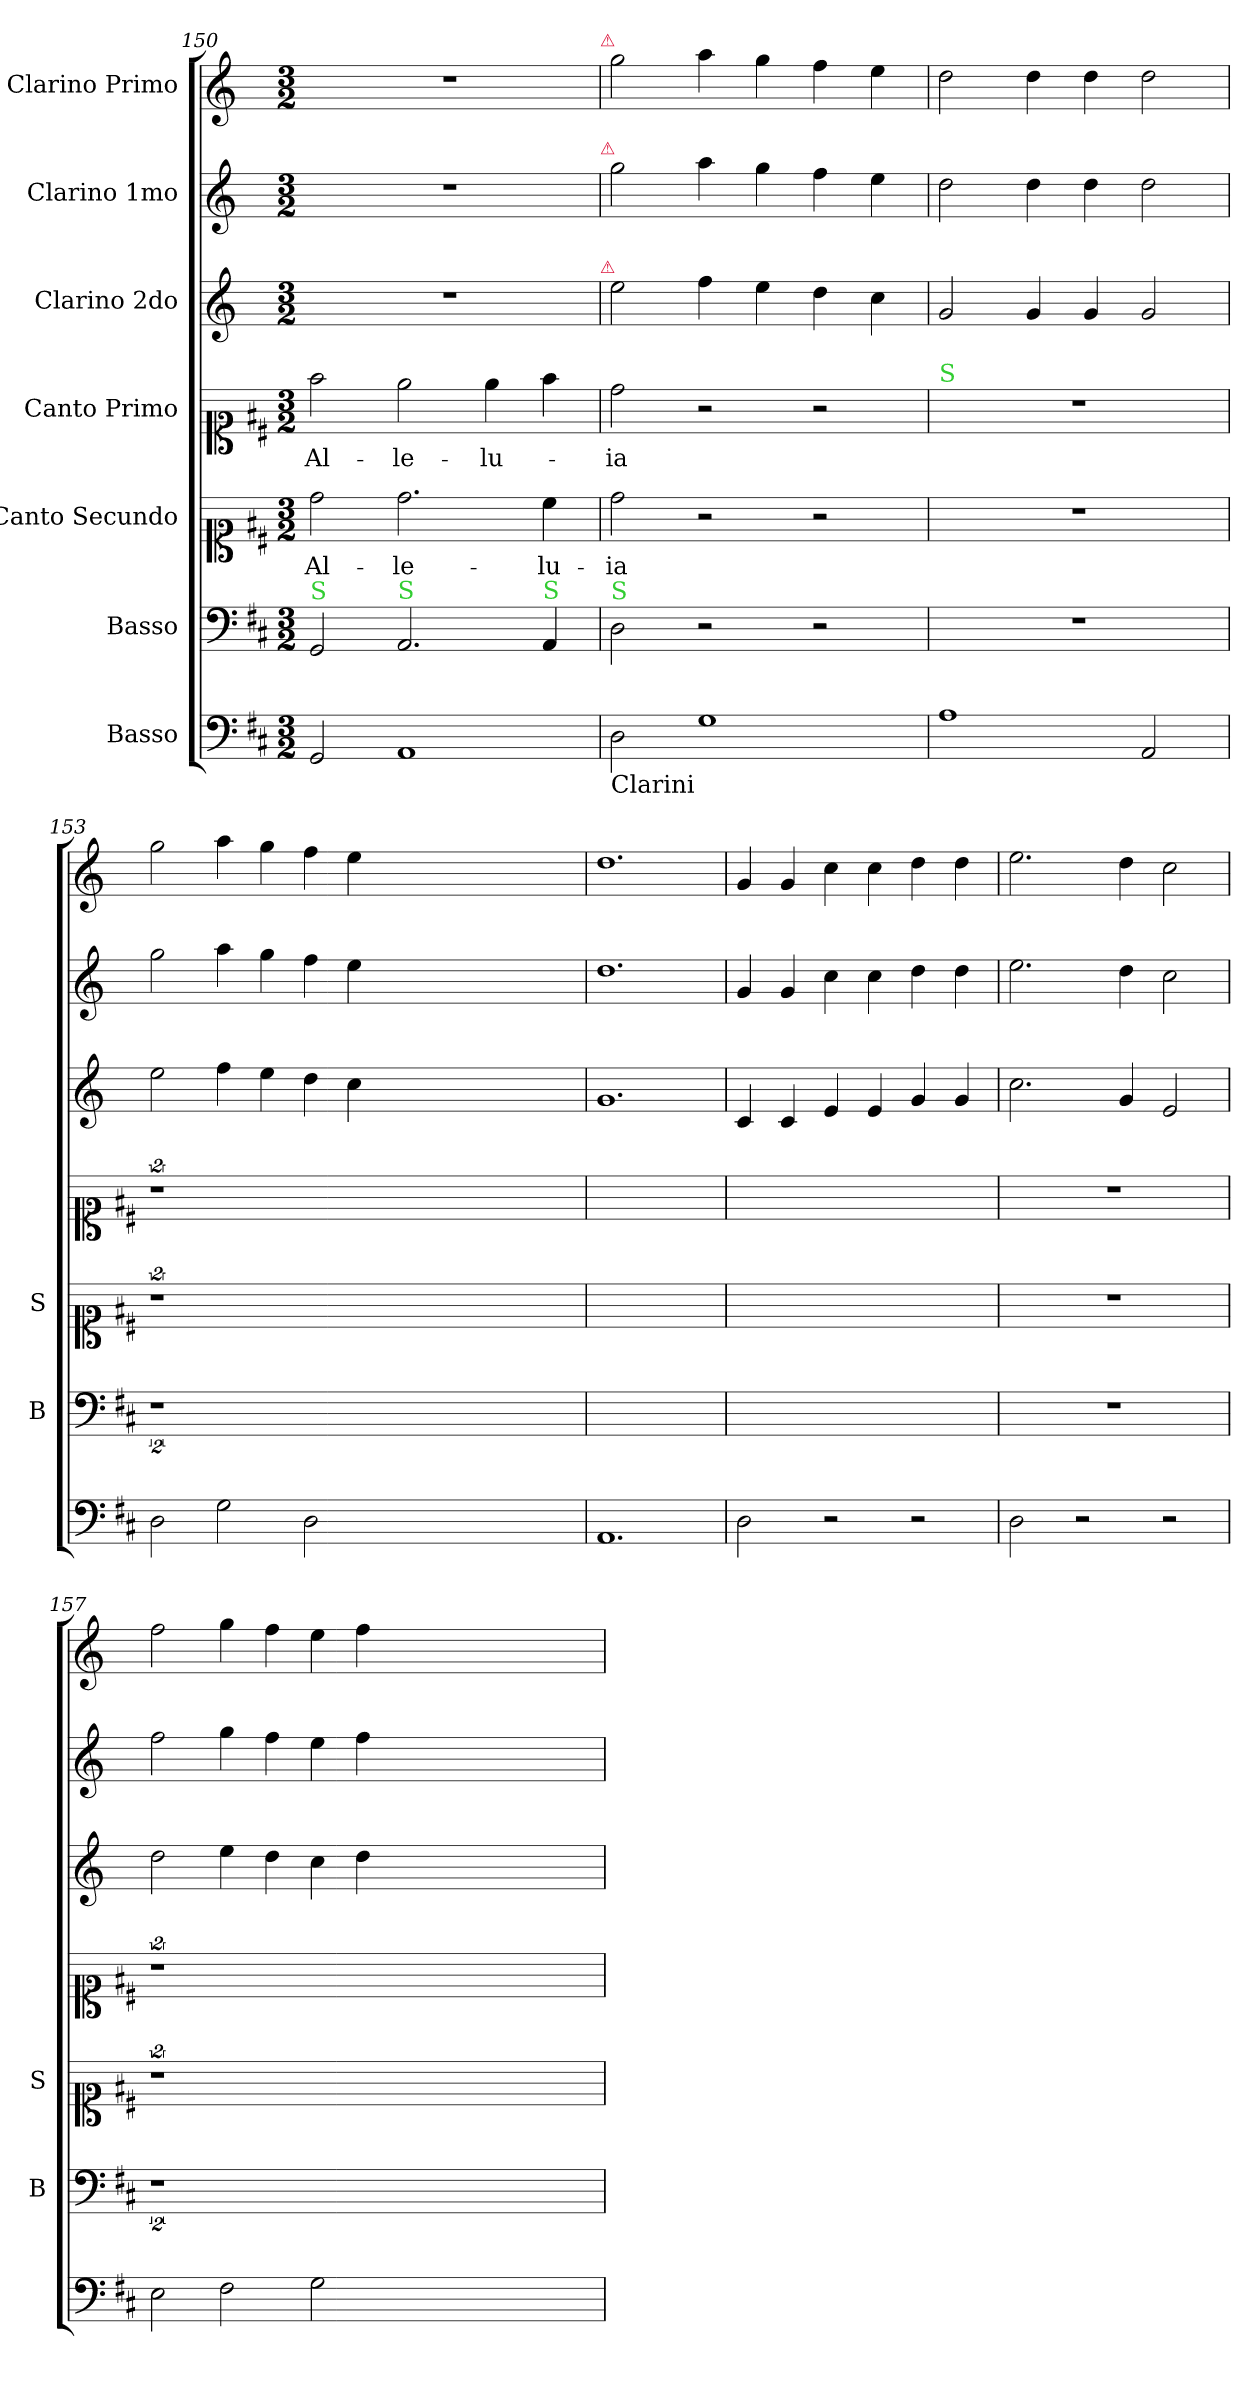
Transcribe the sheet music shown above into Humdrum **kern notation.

**kern	**kern	**kern	**text	**kern	**text	**kern	**kern	**kern
*part7	*part6	*part5	*part5	*part4	*part4	*part3	*part2	*part1
*staff7	*staff6	*staff5	*staff5	*staff4	*staff4	*staff3	*staff2	*staff1
*I"Basso	*I"Basso	*I"Canto Secundo	*	*I"Canto Primo	*	*I"Clarino 2do	*I"Clarino 1mo	*I"Clarino Primo
*	*I'B	*I'S	*	*	*	*	*	*
*clefF4	*clefF4	*clefC1	*	*clefC1	*	*clefG2	*clefG2	*clefG2
*	*	*	*	*	*	*ITrd-1c-2	*ITrd-1c-2	*ITrd-1c-2
*k[f#c#]	*k[f#c#]	*k[f#c#]	*	*k[f#c#]	*	*k[f#c#]	*k[f#c#]	*k[f#c#]
*M3/2	*M3/2	*M3/2	*	*M3/2	*	*M3/2	*M3/2	*M3/2
=150	=150	=150	=150	=150	=150	=150	=150	=150
!	!LO:TX:a:color=limegreen:t=S	!	!	!	!	!	!	!
2GG/	2GG/	2dd\	Al-	2ff#\	Al-	1.r	1.r	1.r
!	!LO:TX:a:color=limegreen:t=S	!	!	!	!	!	!	!
1AA	2.AA/	2.dd\	-le-	2ee\	-le-	.	.	.
.	.	.	.	4ee\	-lu-	.	.	.
!	!LO:TX:a:color=limegreen:t=S	!	!	!	!	!	!	!
.	4AA/	4cc#\	-lu-	4ff#\	.	.	.	.
!	!	!	!	!	!	!	!	!LO:TX:a:color=crimson:t=⚠
!	!	!	!	!	!	!	!LO:TX:a:color=crimson:t=⚠	!
!	!	!	!	!	!	!LO:TX:a:color=crimson:t=⚠	!	!
=151	=151	=151	=151	=151	=151	=151	=151	=151
!	!LO:TX:a:color=limegreen:t=S	!	!	!	!	!	!	!
!LO:TX:b:t=Clarini	!	!	!	!	!	!	!	!
2D\	2D\	2dd\	-ia	2dd\	-ia	2ff#\	2aa\	2aa\
1G	2r	2r	.	2r	.	4gg\	4bb\	4bb\
.	.	.	.	.	.	4ff#\	4aa\	4aa\
.	2r	2r	.	2r	.	4ee\	4gg\	4gg\
.	.	.	.	.	.	4dd\	4ff#\	4ff#\
=152	=152	=152	=152	=152	=152	=152	=152	=152
!	!	!	!	!LO:TX:a:color=limegreen:t=S	!	!	!	!
1A	1.r	1.r	.	1.r	.	2a/	2ee\	2ee\
.	.	.	.	.	.	4a/	4ee\	4ee\
.	.	.	.	.	.	4a/	4ee\	4ee\
2AA/	.	.	.	.	.	2a/	2ee\	2ee\
=153	=153	=153	=153	=153	=153	=153	=153	=153
2D\	2%9r	2%9r	.	2%9r	.	2ff#\	2aa\	2aa\
2G\	.	.	.	.	.	4gg\	4bb\	4bb\
.	.	.	.	.	.	4ff#\	4aa\	4aa\
2D\	.	.	.	.	.	4ee\	4gg\	4gg\
.	.	.	.	.	.	4dd\	4ff#\	4ff#\
0.ryy	.	.	.	.	.	0.ryy	0.ryy	0.ryy
=154	=154	=154	=154	=154	=154	=154	=154	=154
1.AA	1.ryy	1.ryy	.	1.ryy	.	1.a	1.ee	1.ee
=155	=155	=155	=155	=155	=155	=155	=155	=155
2D\	1.ryy	1.ryy	.	1.ryy	.	4d/	4a/	4a/
.	.	.	.	.	.	4d/	4a/	4a/
2r	.	.	.	.	.	4f#/	4dd\	4dd\
.	.	.	.	.	.	4f#/	4dd\	4dd\
2r	.	.	.	.	.	4a/	4ee\	4ee\
.	.	.	.	.	.	4a/	4ee\	4ee\
=156	=156	=156	=156	=156	=156	=156	=156	=156
2D\	1.r	1.r	.	1.r	.	2.dd\	2.ff#\	2.ff#\
2r	.	.	.	.	.	.	.	.
.	.	.	.	.	.	4a/	4ee\	4ee\
2r	.	.	.	.	.	2f#/	2dd\	2dd\
=157	=157	=157	=157	=157	=157	=157	=157	=157
2E\	2%9r	2%9r	.	2%9r	.	2ee\	2gg\	2gg\
2F#\	.	.	.	.	.	4ff#\	4aa\	4aa\
.	.	.	.	.	.	4ee\	4gg\	4gg\
2G\	.	.	.	.	.	4dd\	4ff#\	4ff#\
.	.	.	.	.	.	4ee\	4gg\	4gg\
0.ryy	.	.	.	.	.	0.ryy	0.ryy	0.ryy
=	=	=	=	=	=	=	=	=
*-	*-	*-	*-	*-	*-	*-	*-	*-
